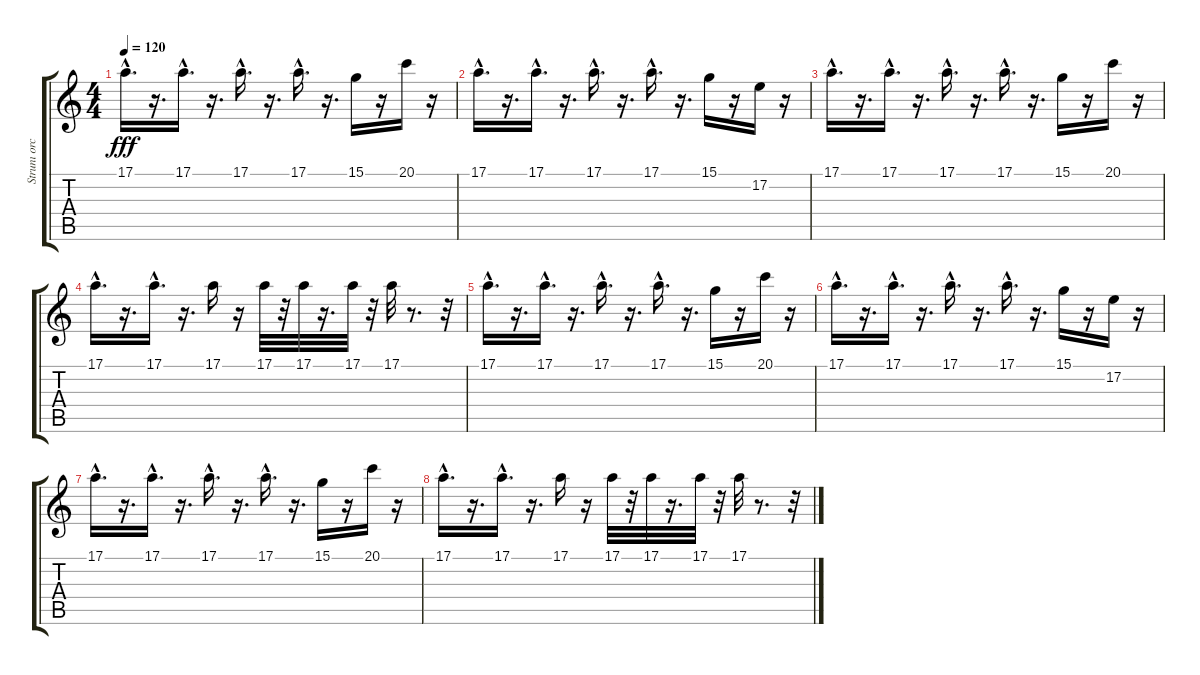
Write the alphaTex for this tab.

\track ("Strunı orch. 2" "Strunı orc") {instrument stringensemble1}
\staff {score tabs}
\tuning (E4 B3 G3 D3 A2 E2) {hide}
\ts (4 4)
\tempo 120
\clef g2
\ks c
17.1{hac}.16{d dy fff} r.16{d} 17.1{hac}.16{d} r.16{d} 17.1{hac}.16{d} r.16{d} 17.1{hac}.16{d} r.16{d} 15.1.16 r.16 20.1.16 r.16 |
17.1{hac}.16{d} r.16{d} 17.1{hac}.16{d} r.16{d} 17.1{hac}.16{d} r.16{d} 17.1{hac}.16{d} r.16{d} 15.1.16 r.16 17.2.16 r.16 |
17.1{hac}.16{d} r.16{d} 17.1{hac}.16{d} r.16{d} 17.1{hac}.16{d} r.16{d} 17.1{hac}.16{d} r.16{d} 15.1.16 r.16 20.1.16 r.16 |
17.1{hac}.16{d} r.16{d} 17.1{hac}.16{d} r.16{d} 17.1.16 r.16 17.1.32 r.32 17.1.32 r.16{d} 17.1.32 r.32 17.1.32 r.8{d} r.32 |
17.1{hac}.16{d} r.16{d} 17.1{hac}.16{d} r.16{d} 17.1{hac}.16{d} r.16{d} 17.1{hac}.16{d} r.16{d} 15.1.16 r.16 20.1.16 r.16 |
17.1{hac}.16{d} r.16{d} 17.1{hac}.16{d} r.16{d} 17.1{hac}.16{d} r.16{d} 17.1{hac}.16{d} r.16{d} 15.1.16 r.16 17.2.16 r.16 |
17.1{hac}.16{d} r.16{d} 17.1{hac}.16{d} r.16{d} 17.1{hac}.16{d} r.16{d} 17.1{hac}.16{d} r.16{d} 15.1.16 r.16 20.1.16 r.16 |
17.1{hac}.16{d} r.16{d} 17.1{hac}.16{d} r.16{d} 17.1.16 r.16 17.1.32 r.32 17.1.32 r.16{d} 17.1.32 r.32 17.1.32 r.8{d} r.32
